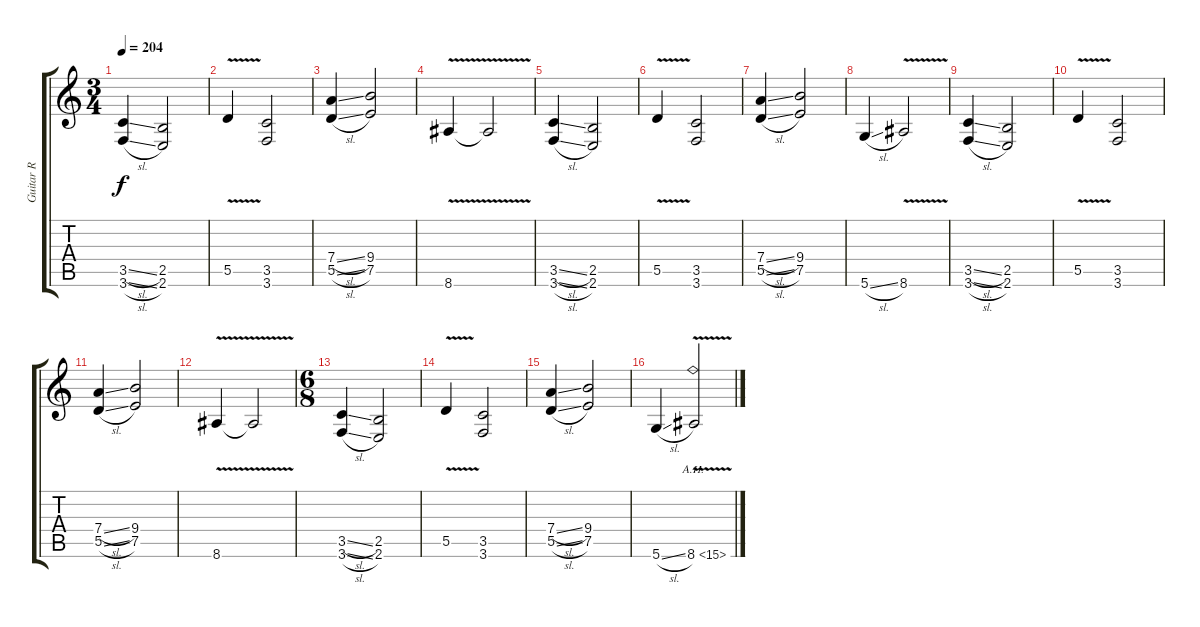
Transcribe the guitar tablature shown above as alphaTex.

\track ("Guitar R" "Guitar R") {instrument overdrivenguitar}
\staff {score tabs}
\tuning (E4 B3 G3 D3 A2 D2) {hide}
\ts (3 4)
\tempo 204
\clef g2
\ks c
(3.5{sl} 3.6{sl}).4{dy f} (2.5 2.6).2 |
5.5{v}.4 (3.5 3.6).2 |
(7.4{sl} 5.5{sl}).4 (9.4 7.5).2 |
8.6{v}.4 8.6{t}.2 |
(3.5{sl} 3.6{sl}).4 (2.5 2.6).2 |
5.5{v}.4 (3.5 3.6).2 |
(7.4{sl} 5.5{sl}).4 (9.4 7.5).2 |
5.6{sl}.4 8.6{v}.2 |
(3.5{sl} 3.6{sl}).4 (2.5 2.6).2 |
5.5{v}.4 (3.5 3.6).2 |
(7.4{sl} 5.5{sl}).4 (9.4 7.5).2 |
8.6{v}.4 8.6{t}.2 |
\ts (6 8)
(3.5{sl} 3.6{sl}).4 (2.5 2.6).2 |
5.5{v}.4 (3.5 3.6).2 |
(7.4{sl} 5.5{sl}).4 (9.4 7.5).2 |
5.6{sl}.4 8.6{ah 7 v}.2
